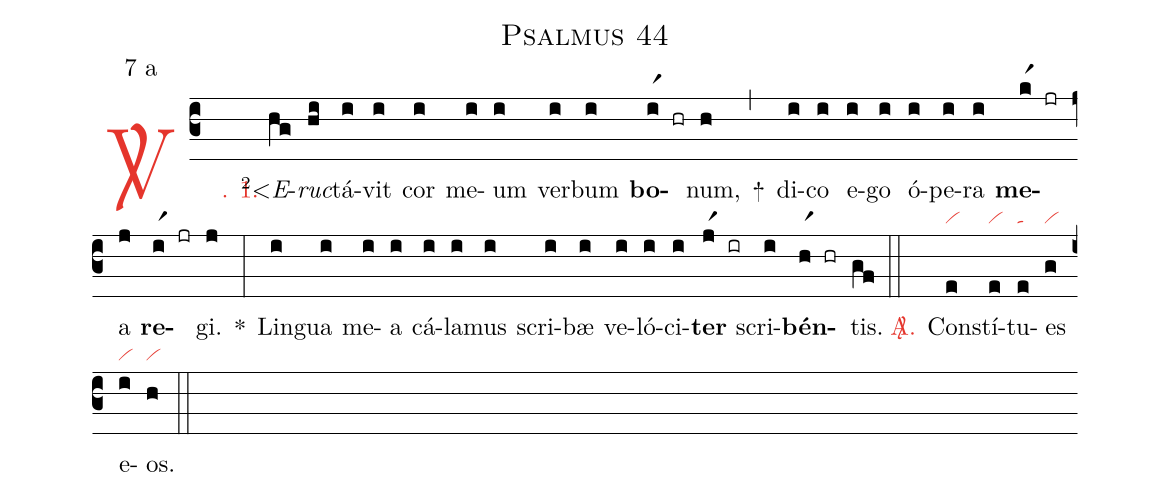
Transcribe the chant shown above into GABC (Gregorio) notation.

name: Psalmus 44;
mode: 7;
mode-differentia: a;
nabc-lines: 1;
%%
(c3)

<c><sp>V/</sp>. 1.</c>() <v>\VSup{2}</v><<i>E</i>(hg)<i>ruc</i>(hi)tá(i)vit(i) cor(i) me(i)um(i) ver(i)bum(i) <b>bo</b>(ir1 hr)num,(h) +(,) di(i)co(i) e(i)go(i) ó(i)pe(i)ra(i) <b>me</b>(kr1 jr)a(j) <b>re</b>(ir1 jr)gi.(j) *(:) Lin(i)gua(i) me(i)a(i) cá(i)la(i)mus(i) scri(i)bæ(i) ve(i)ló(i)ci(i)<b>ter</b>(jr1 ir) scri(i)<b>bén</b>(hr1 hr)tis.(gf) (::)

<nlba><c><sp>A/</sp>.</c>() Con</nlba>(e|vi)stí(e|vi)tu(e|ta)es(g|vi) e(i|vi)os.(h|vi) (::)
